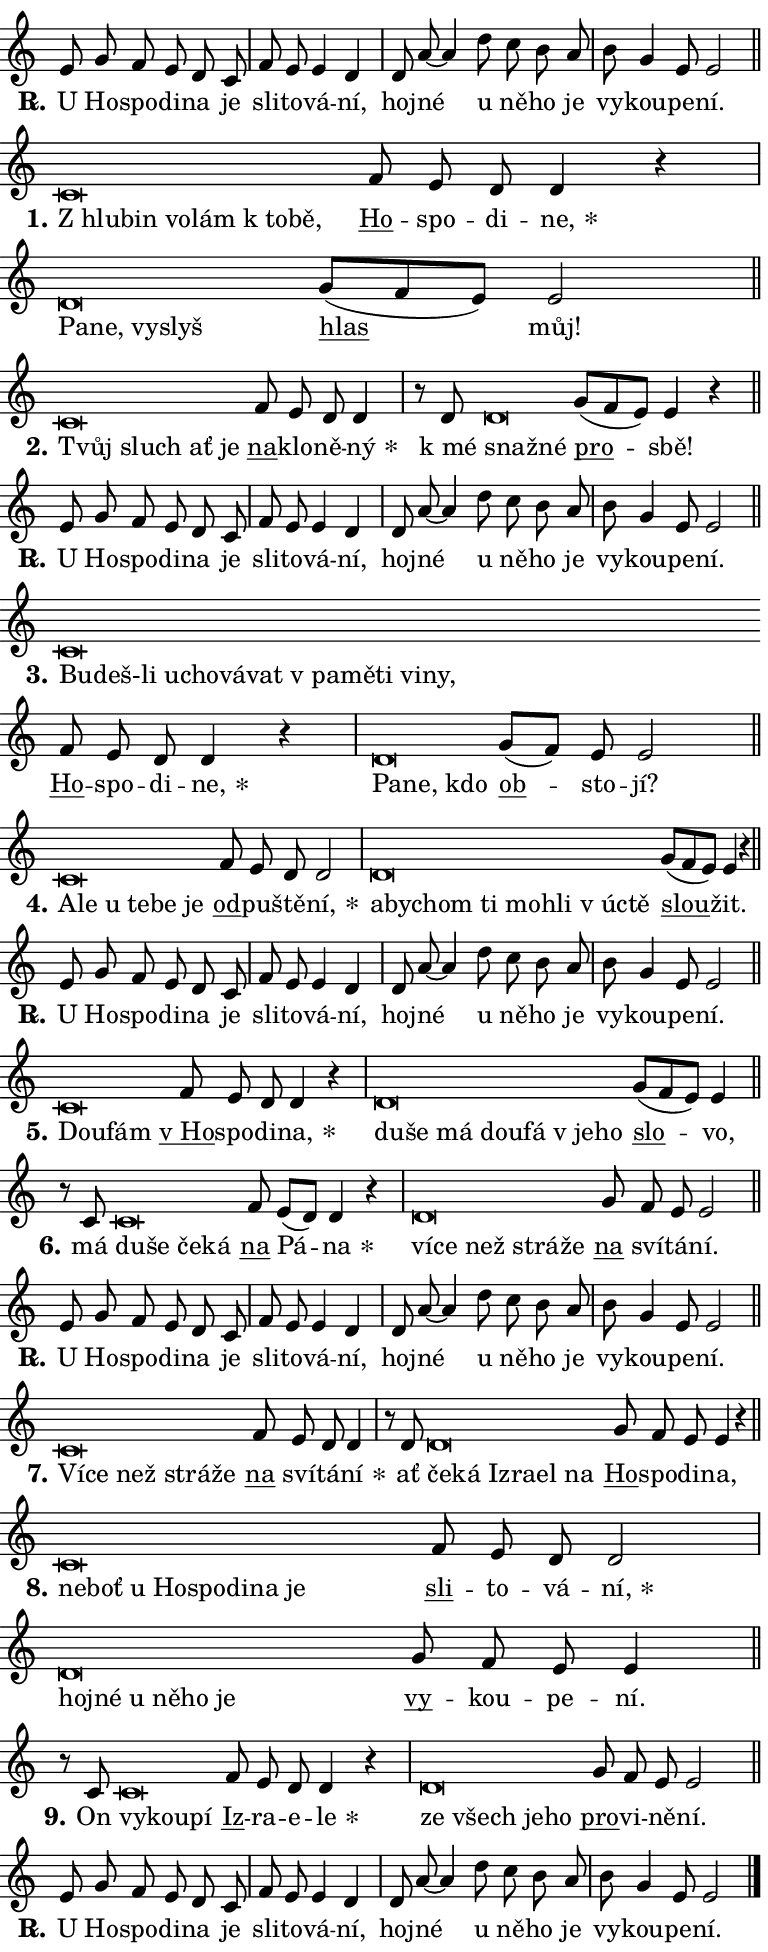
\version "2.24.0"
\header { tagline = "" }
\paper {
  indent = 0\cm
  top-margin = 0\cm
  right-margin = 0.13\cm % to fit lyric hyphens
  bottom-margin = 0\cm
  left-margin = 0\cm
  paper-width = 13\cm
  page-breaking = #ly:one-page-breaking
  system-system-spacing.basic-distance = #11
  score-system-spacing.basic-distance = #11
  ragged-last = ##f
}


%% Author: Thomas Morley
%% https://lists.gnu.org/archive/html/lilypond-user/2020-05/msg00002.html
#(define (line-position grob)
"Returns position of @var[grob} in current system:
   @code{'start}, if at first time-step
   @code{'end}, if at last time-step
   @code{'middle} otherwise
"
  (let* ((col (ly:item-get-column grob))
         (ln (ly:grob-object col 'left-neighbor))
         (rn (ly:grob-object col 'right-neighbor))
         (col-to-check-left (if (ly:grob? ln) ln col))
         (col-to-check-right (if (ly:grob? rn) rn col))
         (break-dir-left
           (and
             (ly:grob-property col-to-check-left 'non-musical #f)
             (ly:item-break-dir col-to-check-left)))
         (break-dir-right
           (and
             (ly:grob-property col-to-check-right 'non-musical #f)
             (ly:item-break-dir col-to-check-right))))
        (cond ((eqv? 1 break-dir-left) 'start)
              ((eqv? -1 break-dir-right) 'end)
              (else 'middle))))

#(define (tranparent-at-line-position vctor)
  (lambda (grob)
  "Relying on @code{line-position} select the relevant enry from @var{vctor}.
Used to determine transparency,"
    (case (line-position grob)
      ((end) (not (vector-ref vctor 0)))
      ((middle) (not (vector-ref vctor 1)))
      ((start) (not (vector-ref vctor 2))))))

noteHeadBreakVisibility =
#(define-music-function (break-visibility)(vector?)
"Makes @code{NoteHead}s transparent relying on @var{break-visibility}"
#{
  \override NoteHead.transparent =
    #(tranparent-at-line-position break-visibility)
#})

#(define delete-ledgers-for-transparent-note-heads
  (lambda (grob)
    "Reads whether a @code{NoteHead} is transparent.
If so this @code{NoteHead} is removed from @code{'note-heads} from
@var{grob}, which is supposed to be @code{LedgerLineSpanner}.
As a result ledgers are not printed for this @code{NoteHead}"
    (let* ((nhds-array (ly:grob-object grob 'note-heads))
           (nhds-list
             (if (ly:grob-array? nhds-array)
                 (ly:grob-array->list nhds-array)
                 '()))
           ;; Relies on the transparent-property being done before
           ;; Staff.LedgerLineSpanner.after-line-breaking is executed.
           ;; This is fragile ...
           (to-keep
             (remove
               (lambda (nhd)
                 (ly:grob-property nhd 'transparent #f))
               nhds-list)))
      ;; TODO find a better method to iterate over grob-arrays, similiar
      ;; to filter/remove etc for lists
      ;; For now rebuilt from scratch
      (set! (ly:grob-object grob 'note-heads)  '())
      (for-each
        (lambda (nhd)
          (ly:pointer-group-interface::add-grob grob 'note-heads nhd))
        to-keep))))

squashNotes = {
  \override NoteHead.X-extent = #'(-0.2 . 0.2)
  \override NoteHead.Y-extent = #'(-0.75 . 0)
  \override NoteHead.stencil =
    #(lambda (grob)
       (let ((pos (ly:grob-property grob 'staff-position)))
         (begin
           (if (< pos -7) (display "ERROR: Lower brevis then expected\n") (display ""))
           (if (<= pos -6) ly:text-interface::print ly:note-head::print))))
}
unSquashNotes = {
  \revert NoteHead.X-extent
  \revert NoteHead.Y-extent
  \revert NoteHead.stencil
}

hideNotes = \noteHeadBreakVisibility #begin-of-line-visible
unHideNotes = \noteHeadBreakVisibility #all-visible

% work-around for resetting accidentals
% https://lilypond.org/doc/v2.23/Documentation/notation/displaying-rhythms#unmetered-music
cadenzaMeasure = {
  \cadenzaOff
  \partial 1024 s1024
  \cadenzaOn
}

#(define-markup-command (accent layout props text) (markup?)
  "Underline accented syllable"
  (interpret-markup layout props
    #{\markup \override #'(offset . 4.3) \underline { #text }#}))

responsum = \markup \concat {
  "R" \hspace #-1.05 \path #0.1 #'((moveto 0 0.07) (lineto 0.9 0.8)) \hspace #0.05 "."
}

spaceSize = #0.6828661417322834 % exact space size for TeX Gyre Schola

\layout {
  \context {
    \Staff
    \remove "Time_signature_engraver"
    \override LedgerLineSpanner.after-line-breaking = #delete-ledgers-for-transparent-note-heads
  }
  \context {
    \Lyrics {
      \override LyricSpace.minimum-distance = \spaceSize
      \override LyricText.font-name = #"TeX Gyre Schola"
      \override LyricText.font-size = 1
      \override StanzaNumber.font-name = #"TeX Gyre Schola Bold"
      \override StanzaNumber.font-size = 1
    }
  }
  \context {
    \Score 
    \override NoteHead.text =
      #(lambda (grob) 
        (let ((pos (ly:grob-property grob 'staff-position)))
          #{\markup {
            \combine
              \halign #-0.55 \raise #(if (= pos -6) 0 0.5) \override #'(thickness . 2) \draw-line #'(3.2 . 0)
              \musicglyph "noteheads.sM1"
          }#}))
  }
}

% magnetic-lyrics.ily
%
%   written by
%     Jean Abou Samra <jean@abou-samra.fr>
%     Werner Lemberg <wl@gnu.org>
%
%   adapted by
%     Jiri Hon <jiri.hon@gmail.com>
%
% Version 2022-Apr-15

% https://www.mail-archive.com/lilypond-user@gnu.org/msg149350.html

#(define (Left_hyphen_pointer_engraver context)
   "Collect syllable-hyphen-syllable occurrences in lyrics and store
them in properties.  This engraver only looks to the left.  For
example, if the lyrics input is @code{foo -- bar}, it does the
following.

@itemize @bullet
@item
Set the @code{text} property of the @code{LyricHyphen} grob between
@q{foo} and @q{bar} to @code{foo}.

@item
Set the @code{left-hyphen} property of the @code{LyricText} grob with
text @q{foo} to the @code{LyricHyphen} grob between @q{foo} and
@q{bar}.
@end itemize

Use this auxiliary engraver in combination with the
@code{lyric-@/text::@/apply-@/magnetic-@/offset!} hook."
   (let ((hyphen #f)
         (text #f))
     (make-engraver
      (acknowledgers
       ((lyric-syllable-interface engraver grob source-engraver)
        (set! text grob)))
      (end-acknowledgers
       ((lyric-hyphen-interface engraver grob source-engraver)
        ;(when (not (grob::has-interface grob 'lyric-space-interface))
          (set! hyphen grob)));)
      ((stop-translation-timestep engraver)
       (when (and text hyphen)
         (ly:grob-set-object! text 'left-hyphen hyphen))
       (set! text #f)
       (set! hyphen #f)))))

#(define (lyric-text::apply-magnetic-offset! grob)
   "If the space between two syllables is less than the value in
property @code{LyricText@/.details@/.squash-threshold}, move the right
syllable to the left so that it gets concatenated with the left
syllable.

Use this function as a hook for
@code{LyricText@/.after-@/line-@/breaking} if the
@code{Left_@/hyphen_@/pointer_@/engraver} is active."
   (let ((hyphen (ly:grob-object grob 'left-hyphen #f)))
     (when hyphen
       (let ((left-text (ly:spanner-bound hyphen LEFT)))
         (when (grob::has-interface left-text 'lyric-syllable-interface)
           (let* ((common (ly:grob-common-refpoint grob left-text X))
                  (this-x-ext (ly:grob-extent grob common X))
                  (left-x-ext
                   (begin
                     ;; Trigger magnetism for left-text.
                     (ly:grob-property left-text 'after-line-breaking)
                     (ly:grob-extent left-text common X)))
                  ;; `delta` is the gap width between two syllables.
                  (delta (- (interval-start this-x-ext)
                            (interval-end left-x-ext)))
                  (details (ly:grob-property grob 'details))
                  (threshold (assoc-get 'squash-threshold details 0.2)))
             (when (< delta threshold)
               (let* (;; We have to manipulate the input text so that
                      ;; ligatures crossing syllable boundaries are not
                      ;; disabled.  For languages based on the Latin
                      ;; script this is essentially a beautification.
                      ;; However, for non-Western scripts it can be a
                      ;; necessity.
                      (lt (ly:grob-property left-text 'text))
                      (rt (ly:grob-property grob 'text))
                      (is-space (grob::has-interface hyphen 'lyric-space-interface))
                      (space (if is-space " " ""))
                      (extra-delta (if is-space spaceSize 0))
                      ;; Append new syllable.
                      (ltrt-space (if (and (string? lt) (string? rt))
                                (string-append lt space rt)
                                (make-concat-markup (list lt space rt))))
                      ;; Right-align `ltrt` to the right side.
                      (ltrt-space-markup (grob-interpret-markup
                               grob
                               (make-translate-markup
                                (cons (interval-length this-x-ext) 0)
                                (make-right-align-markup ltrt-space)))))
                 (begin
                   ;; Don't print `left-text`.
                   (ly:grob-set-property! left-text 'stencil #f)
                   ;; Set text and stencil (which holds all collected
                   ;; syllables so far) and shift it to the left.
                   (ly:grob-set-property! grob 'text ltrt-space)
                   (ly:grob-set-property! grob 'stencil ltrt-space-markup)
                   (ly:grob-translate-axis! grob (- (- delta extra-delta)) X))))))))))


#(define (lyric-hyphen::displace-bounds-first grob)
   ;; Make very sure this callback isn't triggered too early.
   (let ((left (ly:spanner-bound grob LEFT))
         (right (ly:spanner-bound grob RIGHT)))
     (ly:grob-property left 'after-line-breaking)
     (ly:grob-property right 'after-line-breaking)
     (ly:lyric-hyphen::print grob)))

squashThreshold = #0.4

\layout {
  \context {
    \Lyrics
    \consists #Left_hyphen_pointer_engraver
    \override LyricText.after-line-breaking =
      #lyric-text::apply-magnetic-offset!
    \override LyricHyphen.stencil = #lyric-hyphen::displace-bounds-first
    \override LyricText.details.squash-threshold = \squashThreshold
    \override LyricHyphen.minimum-distance = 0
    \override LyricHyphen.minimum-length = \squashThreshold
  }
}

squashText = \override LyricText.details.squash-threshold = 9999
unSquashText = \override LyricText.details.squash-threshold = \squashThreshold

leftText = \override LyricText.self-alignment-X = #LEFT
unLeftText = \revert LyricText.self-alignment-X

starOffset = #(lambda (grob) 
                (let ((x_offset (ly:self-alignment-interface::aligned-on-x-parent grob)))
                  (if (= x_offset 0) 0 (+ x_offset 1.2))))

star = #(define-music-function (syllable)(string?)
"Append star separator at the end of a syllable"
#{
  \once \override LyricText.X-offset = #starOffset
  \lyricmode { \markup {
    #syllable
    \override #'((font-name . "TeX Gyre Schola Bold")) \hspace #0.2 \lower #0.65 \larger "*"
  } }
#})

starAccent = #(define-music-function (syllable)(string?)
"Append star separator at the end of a syllable and make accent"
#{
  \once \override LyricText.X-offset = #starOffset
  \lyricmode { \markup {
    \accent #syllable
    \override #'((font-name . "TeX Gyre Schola Bold")) \hspace #0.2 \lower #0.65 \larger "*"
  } }
#})

breath = #(define-music-function (syllable)(string?)
"Append breathing indicator at the end of a syllable"
#{
  \lyricmode { \markup { #syllable "+" } }
#})

optionalBreath = #(define-music-function (syllable)(string?)
"Append optional breathing indicator at the end of a syllable"
#{
  \lyricmode { \markup { #syllable "(+)" } }
#})


\score {
    <<
        \new Voice = "melody" { \cadenzaOn \key c \major \relative { e'8 g f e d c \cadenzaMeasure \bar "|" f e e4 d \cadenzaMeasure \bar "|" d8 a'8~ a4 \bar "" d8 c b a \cadenzaMeasure \bar "|" b g4 e8 e2 \cadenzaMeasure \bar "||" \break } }
        \new Lyrics \lyricsto "melody" { \lyricmode { \set stanza = \responsum
U Ho -- spo -- di -- na je sli -- to -- vá -- ní, hoj -- né u ně -- ho je vy -- kou -- pe -- ní. } }
    >>
    \layout {}
}

\score {
    <<
        \new Voice = "melody" { \cadenzaOn \key c \major \relative { \squashNotes c'\breve*1/16 \hideNotes \breve*1/16 \bar "" \breve*1/16 \bar "" \breve*1/16 \bar "" \breve*1/16 \breve*1/16 \bar "" \unHideNotes \unSquashNotes \bar "" f8 e d d4 r \cadenzaMeasure \bar "|" \squashNotes d\breve*1/16 \hideNotes \breve*1/16 \bar "" \breve*1/16 \breve*1/16 \bar "" \unHideNotes \unSquashNotes \bar "" g8[( f e)] e2 \cadenzaMeasure \bar "||" \break } }
        \new Lyrics \lyricsto "melody" { \lyricmode { \set stanza = "1."
\leftText "Z hlu" -- \squashText bin vo -- lám "k to" -- bě, \unLeftText \unSquashText \markup \accent Ho -- spo -- di -- \star ne, \leftText Pa -- \squashText ne, vy -- slyš \unLeftText \unSquashText \markup \accent hlas můj! } }
    >>
    \layout {}
}

\score {
    <<
        \new Voice = "melody" { \cadenzaOn \key c \major \relative { \squashNotes c'\breve*1/16 \hideNotes \breve*1/16 \bar "" \breve*1/16 \breve*1/16 \bar "" \unHideNotes \unSquashNotes \bar "" f8 e d d4 \cadenzaMeasure \bar "|" r8 d \squashNotes d\breve*1/16 \hideNotes \breve*1/16 \bar "" \unHideNotes \unSquashNotes \bar "" g8[( f e)] e4 r \cadenzaMeasure \bar "||" \break } }
        \new Lyrics \lyricsto "melody" { \lyricmode { \set stanza = "2."
\leftText Tvůj \squashText sluch ať je \unLeftText \unSquashText \markup \accent na -- klo -- ně -- \star ný "k mé" \leftText snaž -- \squashText né \unLeftText \unSquashText \markup \accent pro -- sbě! } }
    >>
    \layout {}
}

\score {
    <<
        \new Voice = "melody" { \cadenzaOn \key c \major \relative { e'8 g f e d c \cadenzaMeasure \bar "|" f e e4 d \cadenzaMeasure \bar "|" d8 a'8~ a4 \bar "" d8 c b a \cadenzaMeasure \bar "|" b g4 e8 e2 \cadenzaMeasure \bar "||" \break } }
        \new Lyrics \lyricsto "melody" { \lyricmode { \set stanza = \responsum
U Ho -- spo -- di -- na je sli -- to -- vá -- ní, hoj -- né u ně -- ho je vy -- kou -- pe -- ní. } }
    >>
    \layout {}
}

\score {
    <<
        \new Voice = "melody" { \cadenzaOn \key c \major \relative { \squashNotes c'\breve*1/16 \hideNotes \breve*1/16 \bar "" \breve*1/16 \bar "" \breve*1/16 \bar "" \breve*1/16 \bar "" \breve*1/16 \bar "" \breve*1/16 \bar "" \breve*1/16 \bar "" \breve*1/16 \bar "" \breve*1/16 \breve*1/16 \bar "" \unHideNotes \unSquashNotes \bar "" f8 e d d4 r \cadenzaMeasure \bar "|" \squashNotes d\breve*1/16 \hideNotes \breve*1/16 \breve*1/16 \bar "" \unHideNotes \unSquashNotes \bar "" g8[( f)] e e2 \cadenzaMeasure \bar "||" \break } }
        \new Lyrics \lyricsto "melody" { \lyricmode { \set stanza = "3."
\leftText Bu -- \squashText deš-li u -- cho -- vá -- vat "v pa" -- mě -- ti vi -- ny, \unLeftText \unSquashText \markup \accent Ho -- spo -- di -- \star ne, \leftText Pa -- \squashText ne, kdo \unLeftText \unSquashText \markup \accent ob -- sto -- jí? } }
    >>
    \layout {}
}

\score {
    <<
        \new Voice = "melody" { \cadenzaOn \key c \major \relative { \squashNotes c'\breve*1/16 \hideNotes \breve*1/16 \bar "" \breve*1/16 \bar "" \breve*1/16 \bar "" \breve*1/16 \breve*1/16 \bar "" \unHideNotes \unSquashNotes \bar "" f8 e d d2 \cadenzaMeasure \bar "|" \squashNotes d\breve*1/16 \hideNotes \breve*1/16 \bar "" \breve*1/16 \bar "" \breve*1/16 \bar "" \breve*1/16 \bar "" \breve*1/16 \bar "" \breve*1/16 \breve*1/16 \bar "" \unHideNotes \unSquashNotes \bar "" g8[( f e)] e4 r \cadenzaMeasure \bar "||" \break } }
        \new Lyrics \lyricsto "melody" { \lyricmode { \set stanza = "4."
\leftText A -- \squashText le u te -- be je \unLeftText \unSquashText \markup \accent od -- pu -- ště -- \star ní, \leftText a -- \squashText by -- chom ti mo -- hli "v ú" -- ctě \unLeftText \unSquashText \markup \accent slou -- žit. } }
    >>
    \layout {}
}

\score {
    <<
        \new Voice = "melody" { \cadenzaOn \key c \major \relative { e'8 g f e d c \cadenzaMeasure \bar "|" f e e4 d \cadenzaMeasure \bar "|" d8 a'8~ a4 \bar "" d8 c b a \cadenzaMeasure \bar "|" b g4 e8 e2 \cadenzaMeasure \bar "||" \break } }
        \new Lyrics \lyricsto "melody" { \lyricmode { \set stanza = \responsum
U Ho -- spo -- di -- na je sli -- to -- vá -- ní, hoj -- né u ně -- ho je vy -- kou -- pe -- ní. } }
    >>
    \layout {}
}

\score {
    <<
        \new Voice = "melody" { \cadenzaOn \key c \major \relative { \squashNotes c'\breve*1/16 \hideNotes \breve*1/16 \bar "" \unHideNotes \unSquashNotes \bar "" f8 e d d4 r \cadenzaMeasure \bar "|" \squashNotes d\breve*1/16 \hideNotes \breve*1/16 \bar "" \breve*1/16 \bar "" \breve*1/16 \bar "" \breve*1/16 \bar "" \breve*1/16 \breve*1/16 \bar "" \unHideNotes \unSquashNotes \bar "" g8[( f e)] e4 \cadenzaMeasure \bar "||" \break } }
        \new Lyrics \lyricsto "melody" { \lyricmode { \set stanza = "5."
\leftText Dou -- \squashText fám \unLeftText \unSquashText \markup \accent "v Ho" -- spo -- di -- \star na, \leftText du -- \squashText še má dou -- fá "v je" -- ho \unLeftText \unSquashText \markup \accent slo -- vo, } }
    >>
    \layout {}
}

\score {
    <<
        \new Voice = "melody" { \cadenzaOn \key c \major \relative { r8 c' \squashNotes c\breve*1/16 \hideNotes \breve*1/16 \bar "" \breve*1/16 \breve*1/16 \bar "" \unHideNotes \unSquashNotes \bar "" f8 e[( d)] d4 r \cadenzaMeasure \bar "|" \squashNotes d\breve*1/16 \hideNotes \breve*1/16 \bar "" \breve*1/16 \bar "" \breve*1/16 \breve*1/16 \bar "" \unHideNotes \unSquashNotes \bar "" g8 f e e2 \cadenzaMeasure \bar "||" \break } }
        \new Lyrics \lyricsto "melody" { \lyricmode { \set stanza = "6."
má \leftText du -- \squashText še če -- ká \unLeftText \unSquashText \markup \accent na Pá -- \star na \leftText ví -- \squashText ce než strá -- že \unLeftText \unSquashText \markup \accent na sví -- tá -- ní. } }
    >>
    \layout {}
}

\score {
    <<
        \new Voice = "melody" { \cadenzaOn \key c \major \relative { e'8 g f e d c \cadenzaMeasure \bar "|" f e e4 d \cadenzaMeasure \bar "|" d8 a'8~ a4 \bar "" d8 c b a \cadenzaMeasure \bar "|" b g4 e8 e2 \cadenzaMeasure \bar "||" \break } }
        \new Lyrics \lyricsto "melody" { \lyricmode { \set stanza = \responsum
U Ho -- spo -- di -- na je sli -- to -- vá -- ní, hoj -- né u ně -- ho je vy -- kou -- pe -- ní. } }
    >>
    \layout {}
}

\score {
    <<
        \new Voice = "melody" { \cadenzaOn \key c \major \relative { \squashNotes c'\breve*1/16 \hideNotes \breve*1/16 \bar "" \breve*1/16 \bar "" \breve*1/16 \breve*1/16 \bar "" \unHideNotes \unSquashNotes \bar "" f8 e d d4 \cadenzaMeasure \bar "|" r8 d \squashNotes d\breve*1/16 \hideNotes \breve*1/16 \bar "" \breve*1/16 \bar "" \breve*1/16 \bar "" \breve*1/16 \breve*1/16 \bar "" \unHideNotes \unSquashNotes \bar "" g8 f e e4 r \cadenzaMeasure \bar "||" \break } }
        \new Lyrics \lyricsto "melody" { \lyricmode { \set stanza = "7."
\leftText Ví -- \squashText ce než strá -- že \unLeftText \unSquashText \markup \accent na sví -- tá -- \star ní ať \leftText če -- \squashText ká Iz -- ra -- el na \unLeftText \unSquashText \markup \accent Ho -- spo -- di -- na, } }
    >>
    \layout {}
}

\score {
    <<
        \new Voice = "melody" { \cadenzaOn \key c \major \relative { \squashNotes c'\breve*1/16 \hideNotes \breve*1/16 \bar "" \breve*1/16 \bar "" \breve*1/16 \bar "" \breve*1/16 \bar "" \breve*1/16 \bar "" \breve*1/16 \breve*1/16 \bar "" \unHideNotes \unSquashNotes \bar "" f8 e d d2 \cadenzaMeasure \bar "|" \squashNotes d\breve*1/16 \hideNotes \breve*1/16 \bar "" \breve*1/16 \bar "" \breve*1/16 \bar "" \breve*1/16 \breve*1/16 \bar "" \unHideNotes \unSquashNotes \bar "" g8 f e e4 \cadenzaMeasure \bar "||" \break } }
        \new Lyrics \lyricsto "melody" { \lyricmode { \set stanza = "8."
\leftText ne -- \squashText boť u Ho -- spo -- di -- na je \unLeftText \unSquashText \markup \accent sli -- to -- vá -- \star ní, \leftText hoj -- \squashText né u ně -- ho je \unLeftText \unSquashText \markup \accent vy -- kou -- pe -- ní. } }
    >>
    \layout {}
}

\score {
    <<
        \new Voice = "melody" { \cadenzaOn \key c \major \relative { r8 c' \squashNotes c\breve*1/16 \hideNotes \breve*1/16 \breve*1/16 \bar "" \unHideNotes \unSquashNotes \bar "" f8 e d d4 r \cadenzaMeasure \bar "|" \squashNotes d\breve*1/16 \hideNotes \breve*1/16 \bar "" \breve*1/16 \breve*1/16 \bar "" \unHideNotes \unSquashNotes \bar "" g8 f e e2 \cadenzaMeasure \bar "||" \break } }
        \new Lyrics \lyricsto "melody" { \lyricmode { \set stanza = "9."
On \leftText vy -- \squashText kou -- pí \unLeftText \unSquashText \markup \accent Iz -- ra -- e -- \star le \leftText ze \squashText všech je -- ho \unLeftText \unSquashText \markup \accent pro -- vi -- ně -- ní. } }
    >>
    \layout {}
}

\score {
    <<
        \new Voice = "melody" { \cadenzaOn \key c \major \relative { e'8 g f e d c \cadenzaMeasure \bar "|" f e e4 d \cadenzaMeasure \bar "|" d8 a'8~ a4 \bar "" d8 c b a \cadenzaMeasure \bar "|" b g4 e8 e2 \cadenzaMeasure \bar "||" \break } \bar "|." }
        \new Lyrics \lyricsto "melody" { \lyricmode { \set stanza = \responsum
U Ho -- spo -- di -- na je sli -- to -- vá -- ní, hoj -- né u ně -- ho je vy -- kou -- pe -- ní. } }
    >>
    \layout {}
}
